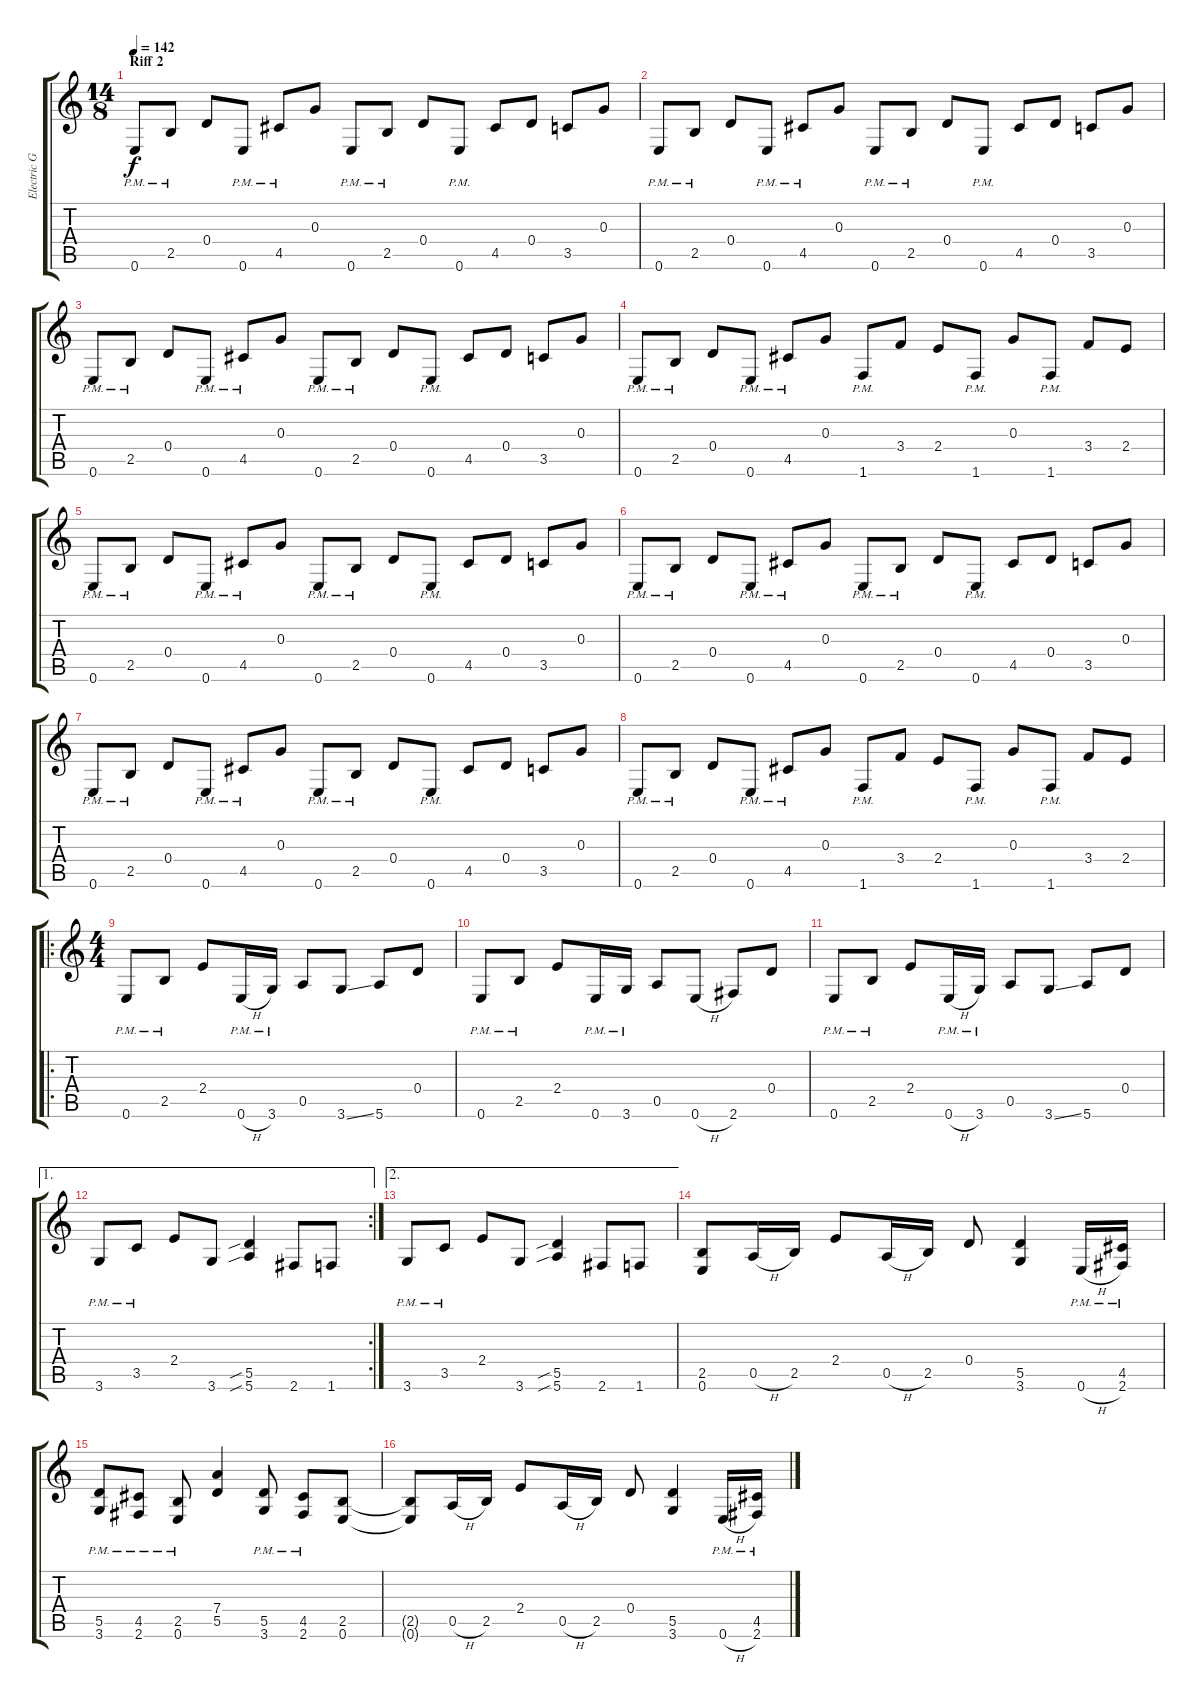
\track ("Electric Guitar" "Electric G") {instrument distortionguitar}
\staff {score tabs}
\tuning (E4 B3 G3 D3 A2 E2) {hide}
\ts (14 8)
\section ("" "Riff 2")
\tempo 142
\clef g2
\ks c
0.6{pm}.8{dy f} 2.5{pm}.8 0.4.8 0.6{pm}.8 4.5{pm}.8 0.3.8 0.6{pm}.8 2.5{pm}.8 0.4.8 0.6{pm}.8 4.5.8 0.4.8 3.5.8 0.3.8 |
0.6{pm}.8 2.5{pm}.8 0.4.8 0.6{pm}.8 4.5{pm}.8 0.3.8 0.6{pm}.8 2.5{pm}.8 0.4.8 0.6{pm}.8 4.5.8 0.4.8 3.5.8 0.3.8 |
0.6{pm}.8 2.5{pm}.8 0.4.8 0.6{pm}.8 4.5{pm}.8 0.3.8 0.6{pm}.8 2.5{pm}.8 0.4.8 0.6{pm}.8 4.5.8 0.4.8 3.5.8 0.3.8 |
0.6{pm}.8 2.5{pm}.8 0.4.8 0.6{pm}.8 4.5{pm}.8 0.3.8 1.6{pm}.8 3.4.8 2.4.8 1.6{pm}.8 0.3.8 1.6{pm}.8 3.4.8 2.4.8 |
0.6{pm}.8 2.5{pm}.8 0.4.8 0.6{pm}.8 4.5{pm}.8 0.3.8 0.6{pm}.8 2.5{pm}.8 0.4.8 0.6{pm}.8 4.5.8 0.4.8 3.5.8 0.3.8 |
0.6{pm}.8 2.5{pm}.8 0.4.8 0.6{pm}.8 4.5{pm}.8 0.3.8 0.6{pm}.8 2.5{pm}.8 0.4.8 0.6{pm}.8 4.5.8 0.4.8 3.5.8 0.3.8 |
0.6{pm}.8 2.5{pm}.8 0.4.8 0.6{pm}.8 4.5{pm}.8 0.3.8 0.6{pm}.8 2.5{pm}.8 0.4.8 0.6{pm}.8 4.5.8 0.4.8 3.5.8 0.3.8 |
0.6{pm}.8 2.5{pm}.8 0.4.8 0.6{pm}.8 4.5{pm}.8 0.3.8 1.6{pm}.8 3.4.8 2.4.8 1.6{pm}.8 0.3.8 1.6{pm}.8 3.4.8 2.4.8 |
\ro
\ts (4 4)
0.6{pm}.8 2.5{pm}.8 2.4.8 0.6{h pm}.16 3.6{pm}.16 0.5.8 3.6{ss}.8 5.6.8 0.4.8 |
0.6{pm}.8 2.5{pm}.8 2.4.8 0.6{pm}.16 3.6{pm}.16 0.5.8 0.6{h}.8 2.6.8 0.4.8 |
0.6{pm}.8 2.5{pm}.8 2.4.8 0.6{h pm}.16 3.6{pm}.16 0.5.8 3.6{ss}.8 5.6.8 0.4.8 |
\ae 1
\rc 2
3.6{pm}.8 3.5{pm}.8 2.4.8 3.6.8 (5.5{sib} 5.6{sib}).4 2.6.8 1.6.8 |
\ae 2
3.6{pm}.8 3.5{pm}.8 2.4.8 3.6.8 (5.5{sib} 5.6{sib}).4 2.6.8 1.6.8 |
(2.5 0.6).8 0.5{h}.16 2.5.16 2.4.8 0.5{h}.16 2.5.16 0.4.8 (5.5 3.6).4 0.6{h pm}.16 (4.5{pm} 2.6{pm}).16 |
(5.5{pm} 3.6{pm}).8 (4.5{pm} 2.6{pm}).8 (2.5{pm} 0.6{pm}).8 (7.4 5.5).4 (5.5{pm} 3.6{pm}).8 (4.5{pm} 2.6{pm}).8 (2.5 0.6).8 |
(2.5{t} 0.6{t}).8 0.5{h}.16 2.5.16 2.4.8 0.5{h}.16 2.5.16 0.4.8 (5.5 3.6).4 0.6{h pm}.16 (4.5{pm} 2.6{pm}).16
